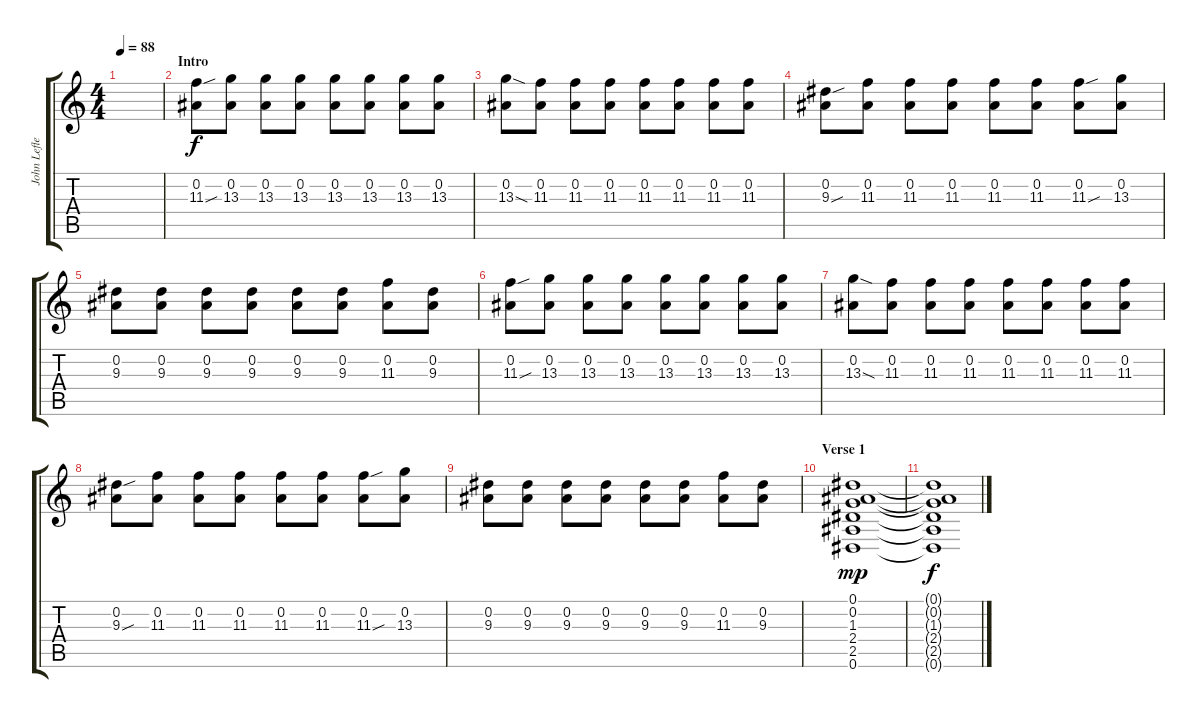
\track ("John Lefler" "John Lefle") {instrument distortionguitar}
\staff {score tabs}
\tuning (Eb4 Bb3 Gb3 Db3 Ab2 Eb2) {hide}
\ts (4 4)
\tempo 88
\clef g2
\ks c
|
\section ("" "Intro")
(0.2 11.3{sou}).8{balance 12} (0.2 13.3).8 (0.2 13.3).8 (0.2 13.3).8 (0.2 13.3).8 (0.2 13.3).8 (0.2 13.3).8 (0.2 13.3).8 |
(0.2 13.3{sod}).8 (0.2 11.3).8 (0.2 11.3).8 (0.2 11.3).8 (0.2 11.3).8 (0.2 11.3).8 (0.2 11.3).8 (0.2 11.3).8 |
(0.2 9.3{sou}).8 (0.2 11.3).8 (0.2 11.3).8 (0.2 11.3).8 (0.2 11.3).8 (0.2 11.3).8 (0.2 11.3{sou}).8 (0.2 13.3).8 |
(0.2 9.3).8 (0.2 9.3).8 (0.2 9.3).8 (0.2 9.3).8 (0.2 9.3).8 (0.2 9.3).8 (0.2 11.3).8 (0.2 9.3).8 |
(0.2 11.3{sou}).8 (0.2 13.3).8 (0.2 13.3).8 (0.2 13.3).8 (0.2 13.3).8 (0.2 13.3).8 (0.2 13.3).8 (0.2 13.3).8 |
(0.2 13.3{sod}).8 (0.2 11.3).8 (0.2 11.3).8 (0.2 11.3).8 (0.2 11.3).8 (0.2 11.3).8 (0.2 11.3).8 (0.2 11.3).8 |
(0.2 9.3{sou}).8 (0.2 11.3).8 (0.2 11.3).8 (0.2 11.3).8 (0.2 11.3).8 (0.2 11.3).8 (0.2 11.3{sou}).8 (0.2 13.3).8 |
(0.2 9.3).8 (0.2 9.3).8 (0.2 9.3).8 (0.2 9.3).8 (0.2 9.3).8 (0.2 9.3).8 (0.2 11.3).8 (0.2 9.3).8 |
\section ("" "Verse 1")
(0.1 0.2 1.3 2.4 2.5 0.6).1{dy mp balance 8} |
(0.1{t} 0.2{t} 1.3{t} 2.4{t} 2.5{t} 0.6{t}).1{dy f}
